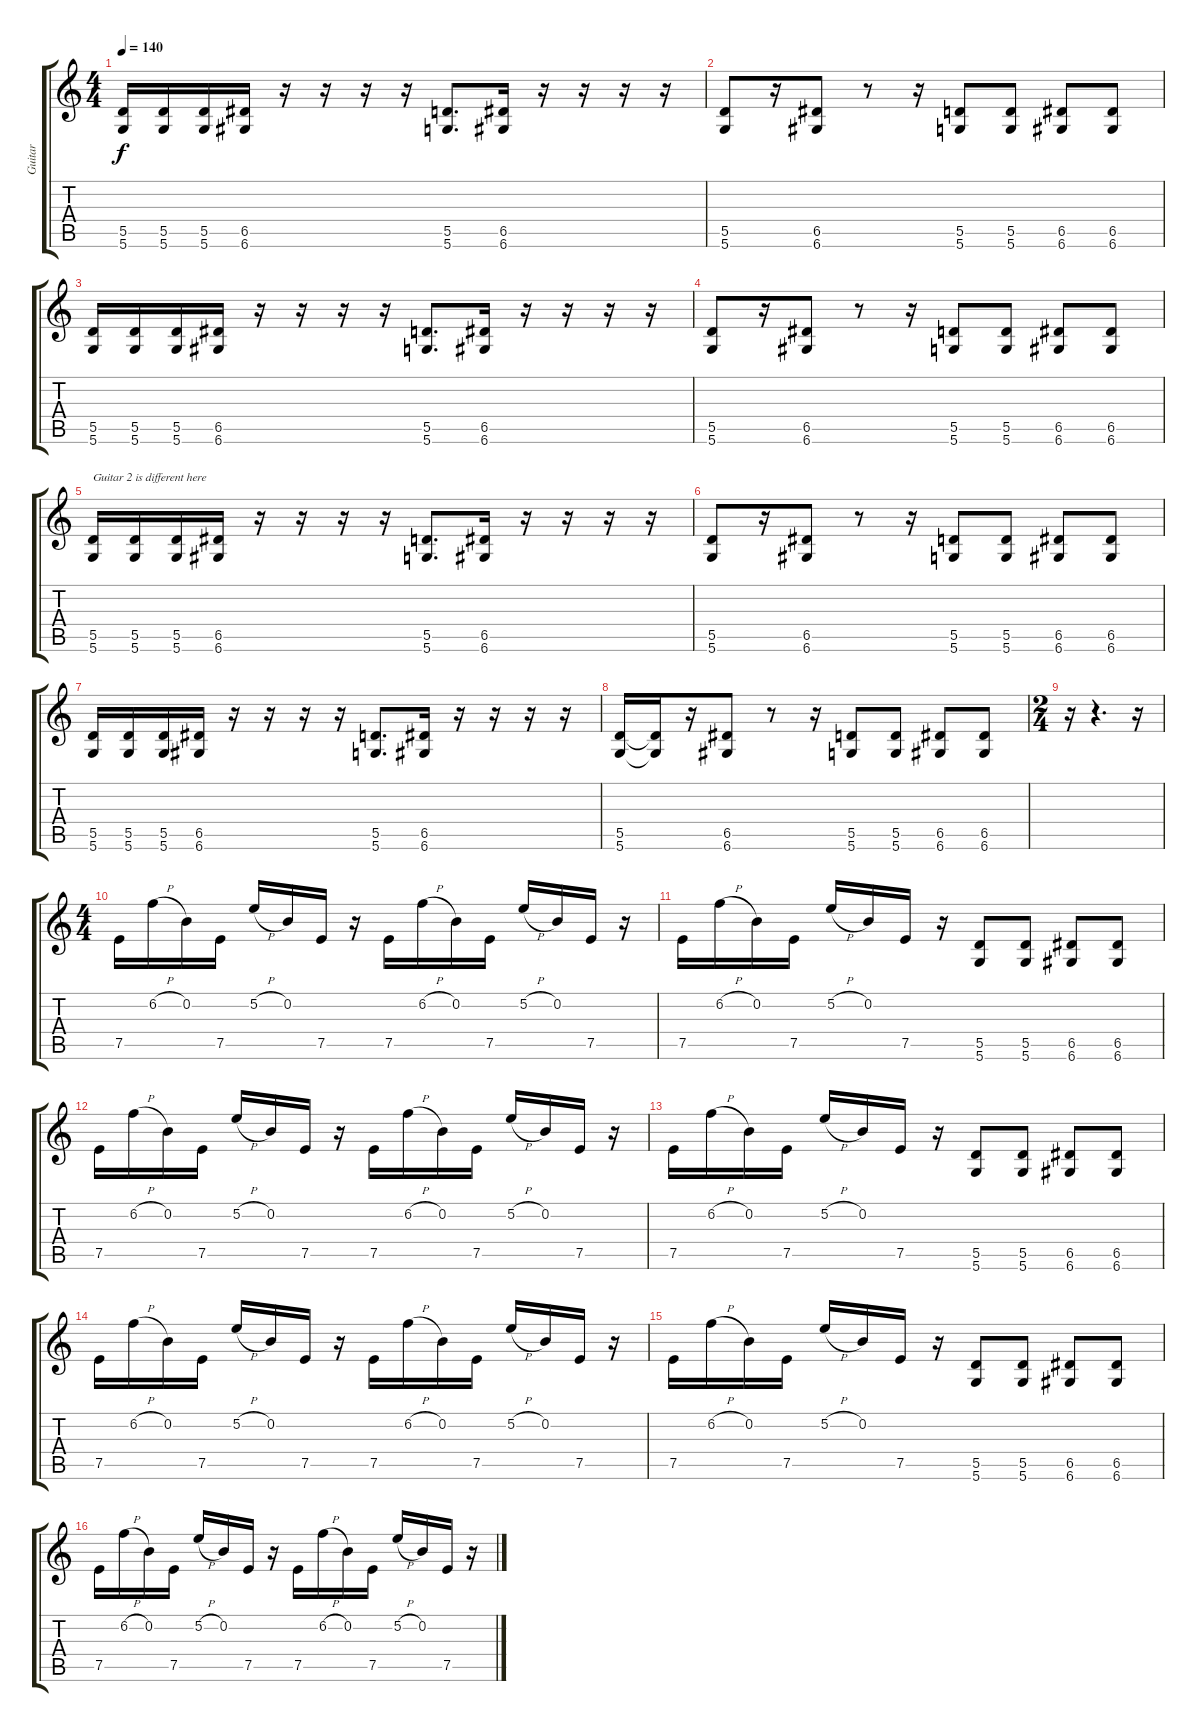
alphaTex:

\track ("Guitar" "Guitar") {instrument overdrivenguitar}
\staff {score tabs}
\tuning (E4 B3 G3 D3 A2 D2) {hide}
\ts (4 4)
\tempo 140
\clef g2
\ks c
(5.5 5.6).16{dy f instrument overdrivenguitar} (5.5 5.6).16 (5.5 5.6).16 (6.5 6.6).16 r.16 r.16 r.16 r.16 (5.5 5.6).8{d} (6.5 6.6).16 r.16 r.16 r.16 r.16 |
(5.5 5.6).8 r.16 (6.5 6.6).8 r.8 r.16 (5.5 5.6).8 (5.5 5.6).8 (6.5 6.6).8 (6.5 6.6).8 |
(5.5 5.6).16 (5.5 5.6).16 (5.5 5.6).16 (6.5 6.6).16 r.16 r.16 r.16 r.16 (5.5 5.6).8{d} (6.5 6.6).16 r.16 r.16 r.16 r.16 |
(5.5 5.6).8 r.16 (6.5 6.6).8 r.8 r.16 (5.5 5.6).8 (5.5 5.6).8 (6.5 6.6).8 (6.5 6.6).8 |
(5.5 5.6).16{txt "Guitar 2 is different here"} (5.5 5.6).16 (5.5 5.6).16 (6.5 6.6).16 r.16 r.16 r.16 r.16 (5.5 5.6).8{d} (6.5 6.6).16 r.16 r.16 r.16 r.16 |
(5.5 5.6).8 r.16 (6.5 6.6).8 r.8 r.16 (5.5 5.6).8 (5.5 5.6).8 (6.5 6.6).8 (6.5 6.6).8 |
(5.5 5.6).16 (5.5 5.6).16 (5.5 5.6).16 (6.5 6.6).16 r.16 r.16 r.16 r.16 (5.5 5.6).8{d} (6.5 6.6).16 r.16 r.16 r.16 r.16 |
(5.5 5.6).16 (5.5{t} 5.6{t}).16 r.16 (6.5 6.6).8 r.8 r.16 (5.5 5.6).8 (5.5 5.6).8 (6.5 6.6).8 (6.5 6.6).8 |
\ts (2 4)
r.16 r.4{d} r.16 |
\ts (4 4)
7.5.16 6.2{h}.16 0.2.16 7.5.16 5.2{h}.16 0.2.16 7.5.16 r.16 7.5.16 6.2{h}.16 0.2.16 7.5.16 5.2{h}.16 0.2.16 7.5.16 r.16 |
7.5.16 6.2{h}.16 0.2.16 7.5.16 5.2{h}.16 0.2.16 7.5.16 r.16 (5.5 5.6).8 (5.5 5.6).8 (6.5 6.6).8 (6.5 6.6).8 |
7.5.16 6.2{h}.16 0.2.16 7.5.16 5.2{h}.16 0.2.16 7.5.16 r.16 7.5.16 6.2{h}.16 0.2.16 7.5.16 5.2{h}.16 0.2.16 7.5.16 r.16 |
7.5.16 6.2{h}.16 0.2.16 7.5.16 5.2{h}.16 0.2.16 7.5.16 r.16 (5.5 5.6).8 (5.5 5.6).8 (6.5 6.6).8 (6.5 6.6).8 |
7.5.16 6.2{h}.16 0.2.16 7.5.16 5.2{h}.16 0.2.16 7.5.16 r.16 7.5.16 6.2{h}.16 0.2.16 7.5.16 5.2{h}.16 0.2.16 7.5.16 r.16 |
7.5.16 6.2{h}.16 0.2.16 7.5.16 5.2{h}.16 0.2.16 7.5.16 r.16 (5.5 5.6).8 (5.5 5.6).8 (6.5 6.6).8 (6.5 6.6).8 |
7.5.16 6.2{h}.16 0.2.16 7.5.16 5.2{h}.16 0.2.16 7.5.16 r.16 7.5.16 6.2{h}.16 0.2.16 7.5.16 5.2{h}.16 0.2.16 7.5.16 r.16
